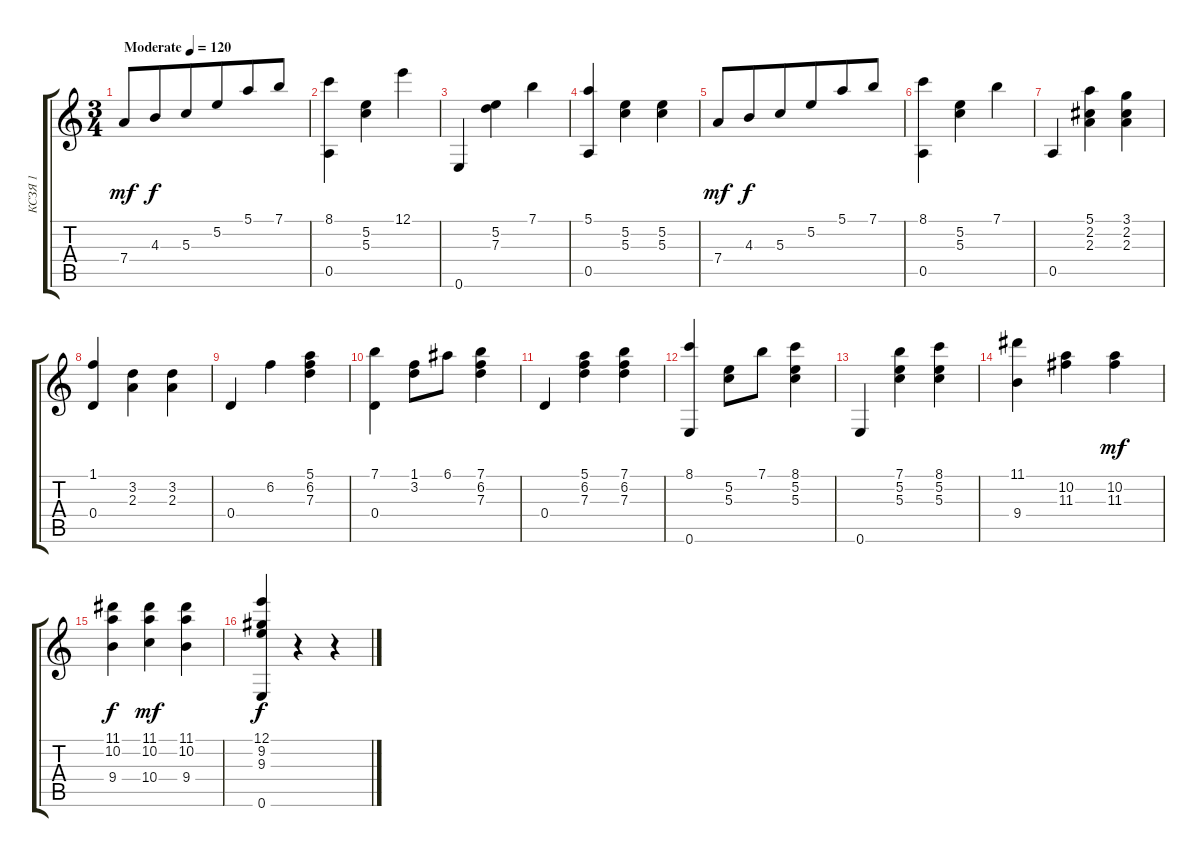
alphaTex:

\track ("КСЗЯ 1" "КСЗЯ 1") {instrument acousticguitarsteel}
\staff {score tabs}
\tuning (E4 B3 G3 D3 A2 E2) {hide}
\ts (3 4)
\tempo (120 "Moderate")
\clef g2
\ks c
7.4.8{dy mf instrument acousticguitarsteel beam Up} 4.3.8{dy f beam Up beam merge} 5.3.8{beam Up} 5.2.8{beam Up beam merge} 5.1.8{beam Up} 7.1.8{beam Up} |
(8.1 0.5).4 (5.2 5.3).4 12.1.4 |
0.6.4 (5.2 7.3).4 7.1.4 |
(5.1 0.5).4 (5.2 5.3).4 (5.2 5.3).4 |
7.4.8{dy mf beam Up} 4.3.8{dy f beam Up beam merge} 5.3.8{beam Up} 5.2.8{beam Up beam merge} 5.1.8{beam Up} 7.1.8{beam Up} |
(8.1 0.5).4 (5.2 5.3).4 7.1.4 |
0.5.4 (5.1 2.2 2.3).4 (3.1 2.2 2.3).4 |
(1.1 0.4).4 (3.2 2.3).4 (3.2 2.3).4 |
0.4.4 6.2.4 (5.1 6.2 7.3).4 |
(7.1 0.4).4 (1.1 3.2).8 6.1.8 (7.1 6.2 7.3).4 |
0.4.4 (5.1 6.2 7.3).4 (7.1 6.2 7.3).4 |
(8.1 0.6).4 (5.2 5.3).8 7.1.8 (8.1 5.2 5.3).4 |
0.6.4 (7.1 5.2 5.3).4 (8.1 5.2 5.3).4 |
(11.1 9.4).4 (10.2 11.3).4 (10.2 11.3).4{dy mf} |
(11.1 10.2 9.4).4{dy f} (11.1 10.2 10.4).4{dy mf} (11.1 10.2 9.4).4 |
(12.1 9.2 9.3 0.6).4{dy f} r.4 r.4
